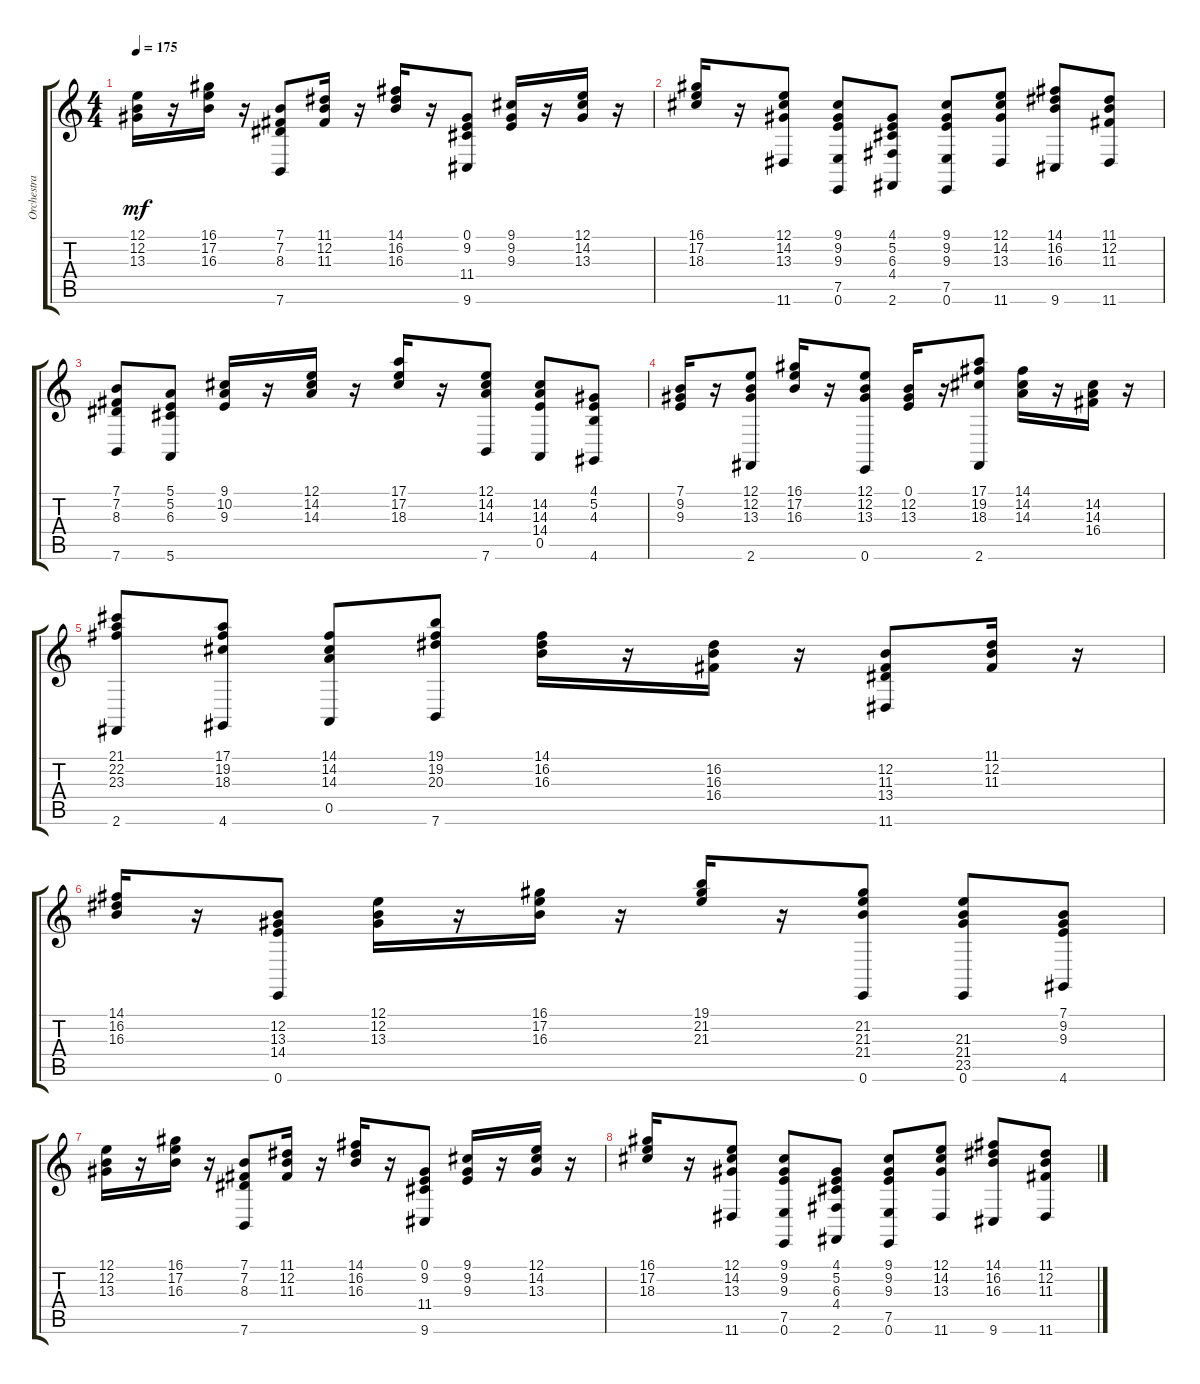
\track ("Orchestra" "Orchestra") {instrument stringensemble1}
\staff {score tabs}
\tuning (E4 B3 G3 D3 A2 E2) {hide}
\ts (4 4)
\tempo 175
\clef g2
\ks c
(12.1 12.2 13.3).16{dy mf} r.16 (16.1 17.2 16.3).16 r.16 (7.1 7.2 8.3 7.6).8 (11.1 12.2 11.3).16 r.16 (14.1 16.2 16.3).16 r.16 (0.1 9.2 11.4 9.6).8 (9.1 9.2 9.3).16 r.16 (12.1 14.2 13.3).16 r.16 |
(16.1 17.2 18.3).16 r.16 (12.1 14.2 13.3 11.6).8 (9.1 9.2 9.3 7.5 0.6).8 (4.1 5.2 6.3 4.4 2.6).8 (9.1 9.2 9.3 7.5 0.6).8 (12.1 14.2 13.3 11.6).8 (14.1 16.2 16.3 9.6).8 (11.1 12.2 11.3 11.6).8 |
(7.1 7.2 8.3 7.6).8 (5.1 5.2 6.3 5.6).8 (9.1 10.2 9.3).16 r.16 (12.1 14.2 14.3).16 r.16 (17.1 17.2 18.3).16 r.16 (12.1 14.2 14.3 7.6).8 (14.2 14.3 14.4 0.5).8 (4.1 5.2 4.3 4.6).8 |
(7.1 9.2 9.3).16 r.16 (12.1 12.2 13.3 2.6).8 (16.1 17.2 16.3).16 r.16 (12.1 12.2 13.3 0.6).8 (0.1 12.2 13.3).16 r.16 (17.1 19.2 18.3 2.6).8 (14.1 14.2 14.3).16 r.16 (14.2 14.3 16.4).16 r.16 |
(21.1 22.2 23.3 2.6).8 (17.1 19.2 18.3 4.6).8 (14.1 14.2 14.3 0.5).8 (19.1 19.2 20.3 7.6).8 (14.1 16.2 16.3).16 r.16 (16.2 16.3 16.4).16 r.16 (12.2 11.3 13.4 11.6).8 (11.1 12.2 11.3).16 r.16 |
(14.1 16.2 16.3).16 r.16 (12.2 13.3 14.4 0.6).8 (12.1 12.2 13.3).16 r.16 (16.1 17.2 16.3).16 r.16 (19.1 21.2 21.3).16 r.16 (21.2 21.3 21.4 0.6).8 (21.3 21.4 23.5 0.6).8 (7.1 9.2 9.3 4.6).8 |
(12.1 12.2 13.3).16 r.16 (16.1 17.2 16.3).16 r.16 (7.1 7.2 8.3 7.6).8 (11.1 12.2 11.3).16 r.16 (14.1 16.2 16.3).16 r.16 (0.1 9.2 11.4 9.6).8 (9.1 9.2 9.3).16 r.16 (12.1 14.2 13.3).16 r.16 |
(16.1 17.2 18.3).16 r.16 (12.1 14.2 13.3 11.6).8 (9.1 9.2 9.3 7.5 0.6).8 (4.1 5.2 6.3 4.4 2.6).8 (9.1 9.2 9.3 7.5 0.6).8 (12.1 14.2 13.3 11.6).8 (14.1 16.2 16.3 9.6).8 (11.1 12.2 11.3 11.6).8
